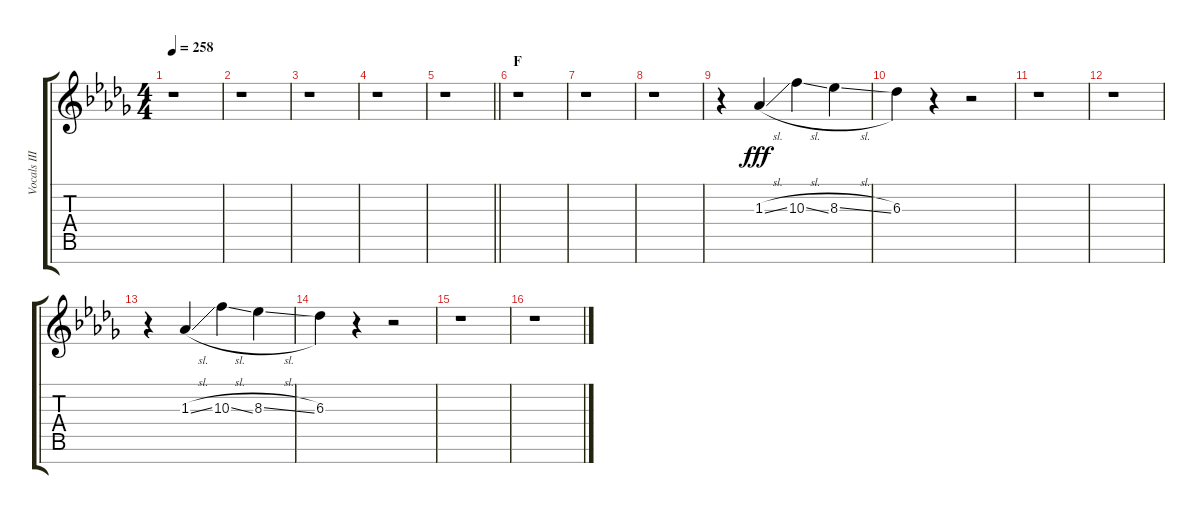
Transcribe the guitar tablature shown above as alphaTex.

\track ("Vocals III" "Vocals III") {instrument voiceoohs}
\staff {score tabs}
\tuning (E5 B4 G4 D4 A3 E3 B2) {hide}
\ts (4 4)
\tempo 258
\clef g2
\ks db
r.1{dy fff} |
r.1 |
r.1 |
r.1 |
\barLineRight lightlight
r.1 |
\section ("" "F")
r.1 |
r.1 |
r.1 |
r.4 1.3{sl}.4 10.3{sl}.4 8.3{sl}.4 |
6.3.4 r.4 r.2 |
r.1 |
r.1 |
r.4 1.3{sl}.4 10.3{sl}.4 8.3{sl}.4 |
6.3.4 r.4 r.2 |
r.1 |
r.1
